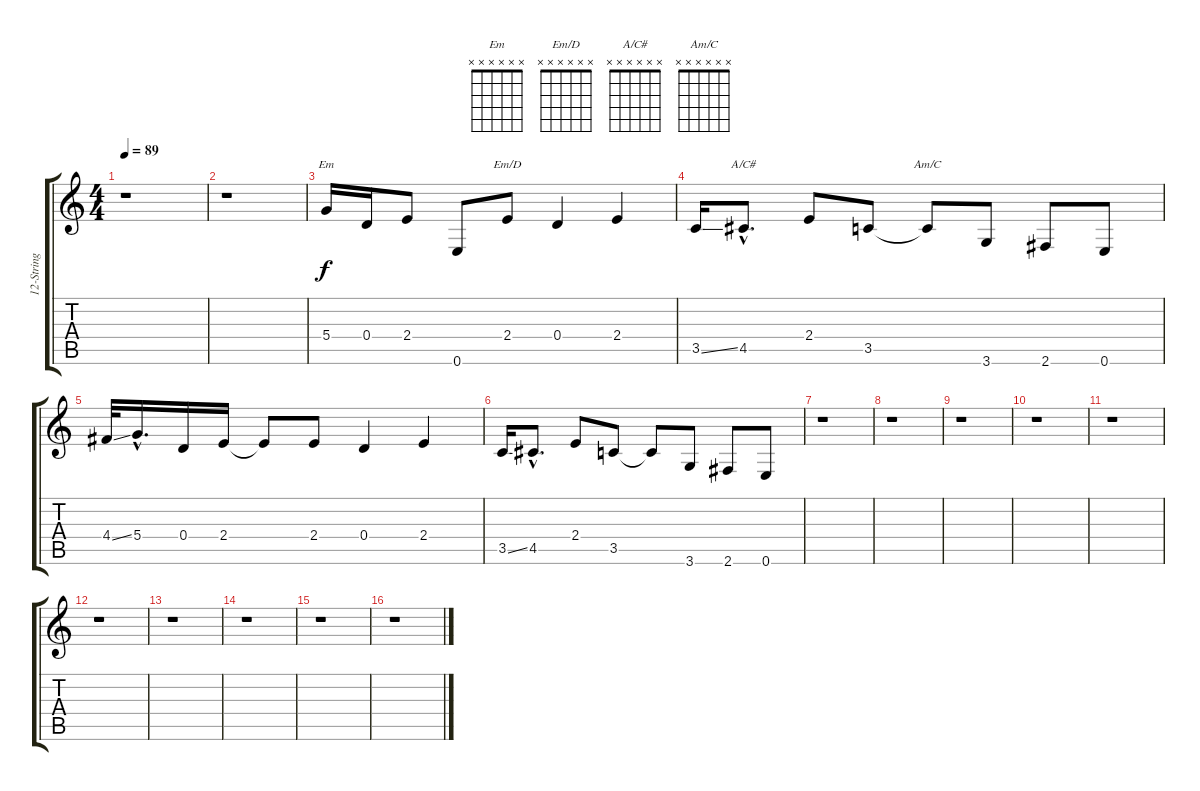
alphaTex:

\track ("12-String" "12-String") {instrument electricguitarclean}
\staff {score tabs}
\tuning (E4 B3 G3 D3 A2 E2) {hide}
\chord ("Em" x x x x x x) {firstfret 0}
\chord ("Em/D" x x x x x x) {firstfret 0}
\chord ("A/C#" x x x x x x) {firstfret 0}
\chord ("Am/C" x x x x x x) {firstfret 0}
\ts (4 4)
\tempo 89
\clef g2
\ks c
r.1{dy f} |
r.1 |
5.4.16{ch "Em"} 0.4.16 2.4.8 0.6.8 2.4.8{ch "Em/D"} 0.4.4 2.4.4 |
3.5{ss}.16 4.5{hac}.8{d ch "A/C#"} 2.4.8 3.5.8 3.5{t}.8{ch "Am/C"} 3.6.8 2.6.8 0.6.8 |
4.4{ss}.32 5.4{hac}.16{d} 0.4.16 2.4.16 2.4{t}.8 2.4.8 0.4.4 2.4.4 |
3.5{ss}.16 4.5{hac}.8{d} 2.4.8 3.5.8 3.5{t}.8 3.6.8 2.6.8 0.6.8 |
r.1 |
r.1 |
r.1 |
r.1 |
r.1 |
r.1 |
r.1 |
r.1 |
r.1 |
r.1
